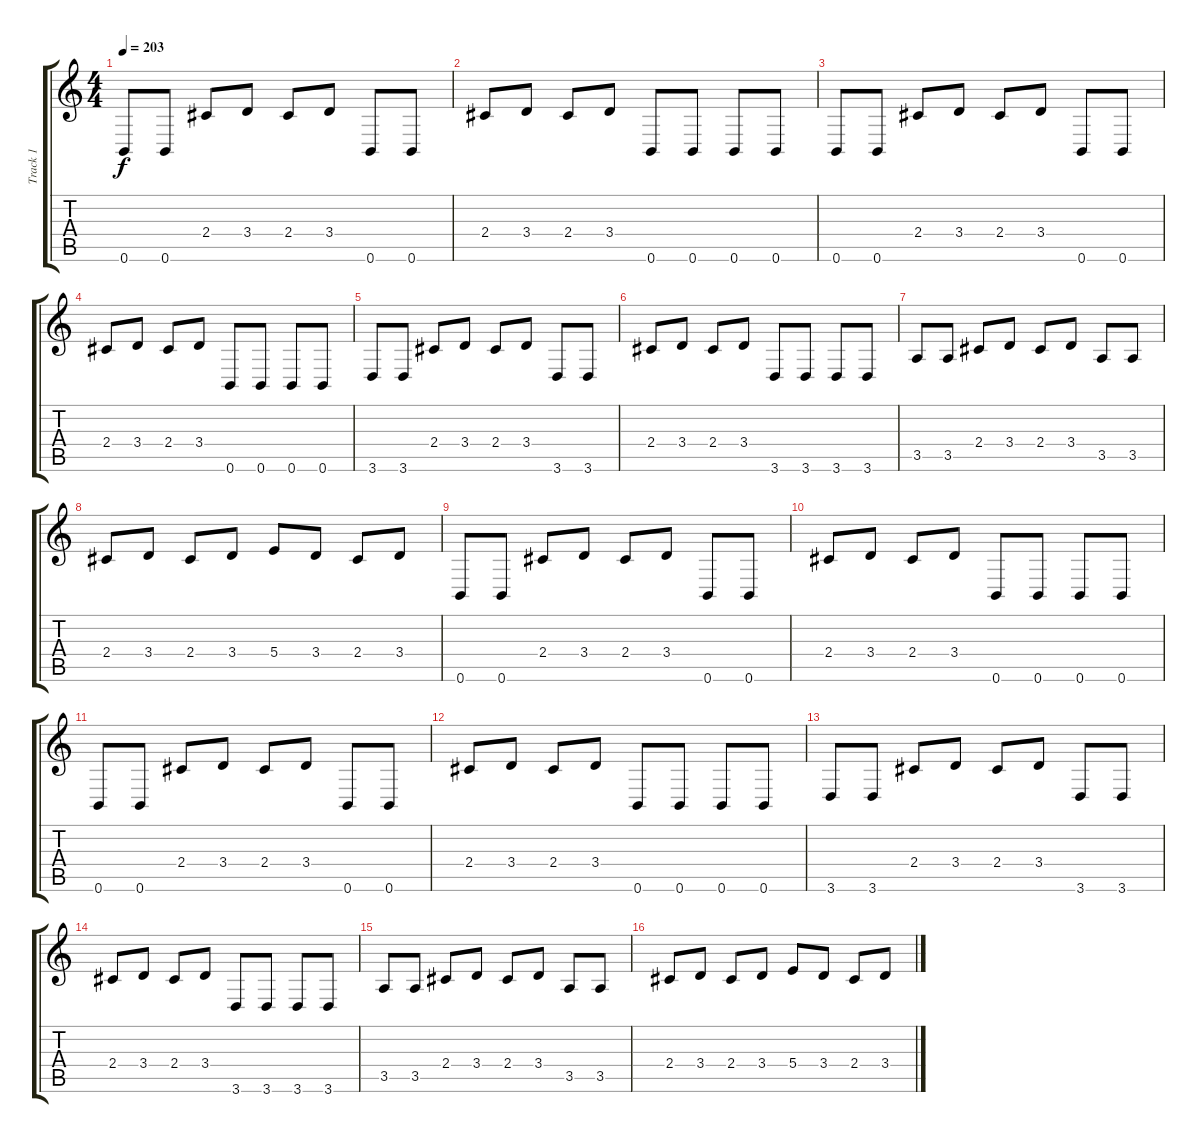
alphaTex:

\track ("Track 1" "Track 1") {instrument overdrivenguitar}
\staff {score tabs}
\tuning (Db4 Ab3 E3 B2 Gb2 B1) {hide}
\ts (4 4)
\tempo 203
\clef g2
\ks c
0.6.8{dy f volume 16} 0.6.8 2.4.8 3.4.8 2.4.8 3.4.8 0.6.8 0.6.8 |
2.4.8 3.4.8 2.4.8 3.4.8 0.6.8 0.6.8 0.6.8 0.6.8 |
0.6.8 0.6.8 2.4.8 3.4.8 2.4.8 3.4.8 0.6.8 0.6.8 |
2.4.8 3.4.8 2.4.8 3.4.8 0.6.8 0.6.8 0.6.8 0.6.8 |
3.6.8 3.6.8 2.4.8 3.4.8 2.4.8 3.4.8 3.6.8 3.6.8 |
2.4.8 3.4.8 2.4.8 3.4.8 3.6.8 3.6.8 3.6.8 3.6.8 |
3.5.8 3.5.8 2.4.8 3.4.8 2.4.8 3.4.8 3.5.8 3.5.8 |
2.4.8 3.4.8 2.4.8 3.4.8 5.4.8 3.4.8 2.4.8 3.4.8 |
0.6.8 0.6.8 2.4.8 3.4.8 2.4.8 3.4.8 0.6.8 0.6.8 |
2.4.8 3.4.8 2.4.8 3.4.8 0.6.8 0.6.8 0.6.8 0.6.8 |
0.6.8 0.6.8 2.4.8 3.4.8 2.4.8 3.4.8 0.6.8 0.6.8 |
2.4.8 3.4.8 2.4.8 3.4.8 0.6.8 0.6.8 0.6.8 0.6.8 |
3.6.8 3.6.8 2.4.8 3.4.8 2.4.8 3.4.8 3.6.8 3.6.8 |
2.4.8 3.4.8 2.4.8 3.4.8 3.6.8 3.6.8 3.6.8 3.6.8 |
3.5.8 3.5.8 2.4.8 3.4.8 2.4.8 3.4.8 3.5.8 3.5.8 |
2.4.8 3.4.8 2.4.8 3.4.8 5.4.8 3.4.8 2.4.8 3.4.8
